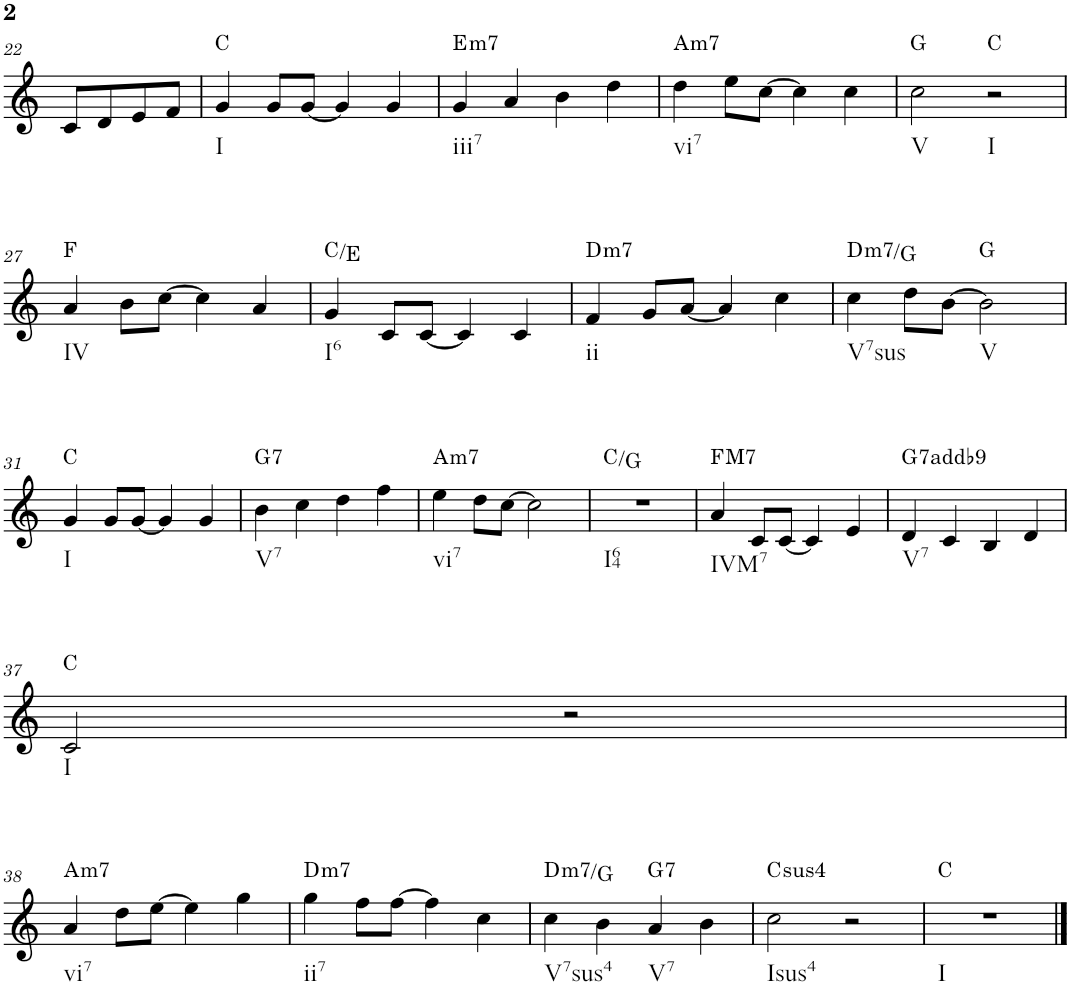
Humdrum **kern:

**kern	**harte
*part1	*part1
*staff1	*
*I"Piano	*
*I'Pno.	*
!!LO:PB:g=z
*clefG2	*
*k[]	*
*M4/4	*
=22	=22
8c/L	.
8d/	.
8e/	.
8f/J	.
=23	=23
4g/	C:maj
8g/L	.
[8g/J	.
4g/]	.
4g/	.
=24	=24
!	!LO:H:kt=m7
4g/	E:min7
4a/	.
4b\	.
4dd\	.
=25	=25
!	!LO:H:kt=m7
4dd\	A:min7
8ee\L	.
[8cc\J	.
4cc\]	.
4cc\	.
=26	=26
2cc\	G:maj
2r	C:maj
!!LO:LB:g=z
=27	=27
4a/	F:maj
8b\L	.
[8cc\J	.
4cc\]	.
4a/	.
=28	=28
4g/	C:maj/3
8c/L	.
[8c/J	.
4c/]	.
4c/	.
=29	=29
!	!LO:H:kt=m7
4f/	D:min7
8g/L	.
[8a/J	.
4a/]	.
4cc\	.
=30	=30
!	!LO:H:kt=m7
4cc\	D:min7/4
8dd\L	.
[8b\J	.
2b\]	G:maj
!!LO:LB:g=z
=31	=31
4g/	C:maj
8g/L	.
[8g/J	.
4g/]	.
4g/	.
=32	=32
!	!LO:H:kt=7
4b\	G:7
4cc\	.
4dd\	.
4ff\	.
=33	=33
!	!LO:H:kt=m7
4ee\	A:min7
8dd\L	.
[8cc\J	.
2cc\]	.
=34	=34
1r	C:maj/5
=35	=35
!	!LO:H:kt=M7
4a/	F:maj7
8c/L	.
[8c/J	.
4c/]	.
4e/	.
=36	=36
!	!LO:H:kt=7
4d/	G:7(b9)
4c/	.
4B/	.
4d/	.
!!LO:LB:g=z
=37	=37
2c/	C:maj
2r	.
!!LO:LB:g=z
=38	=38
!	!LO:H:kt=m7
4a/	A:min7
8dd\L	.
[8ee\J	.
4ee\]	.
4gg\	.
=39	=39
!	!LO:H:kt=m7
4gg\	D:min7
8ff\L	.
[8ff\J	.
4ff\]	.
4cc\	.
=40	=40
!	!LO:H:kt=m7
4cc\	D:min7/4
4b\	.
!	!LO:H:kt=7
4a/	G:7
4b\	.
=41	=41
!	!LO:H:kt=4
2cc\	C:sus4
2r	.
=42	=42
1r	C:maj
==	==
*-	*-
